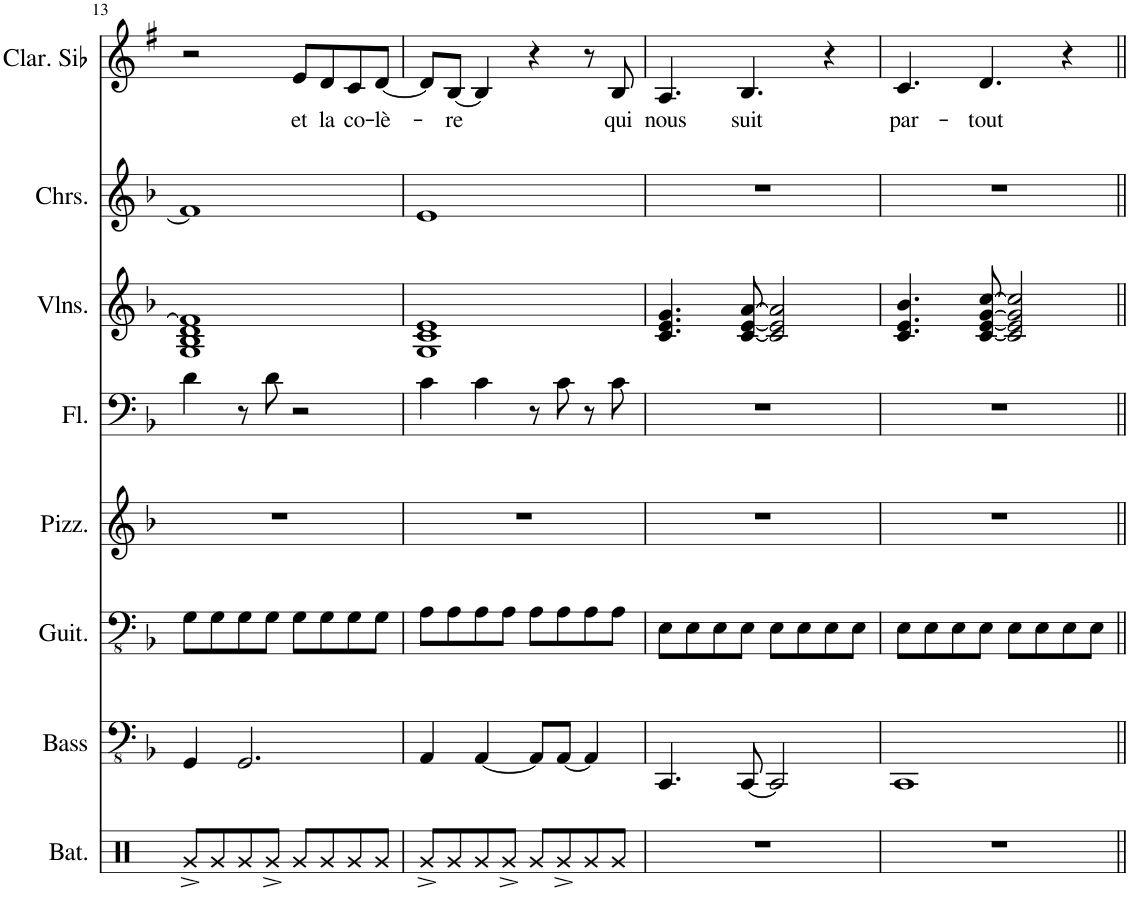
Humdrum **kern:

**kern	**kern	**kern	**kern	**kern	**kern	**kern	**kern	**text
*part8	*part7	*part6	*part5	*part4	*part3	*part2	*part1	*part1
*staff8	*staff7	*staff6	*staff5	*staff4	*staff3	*staff2	*staff1	*staff1
*I"Batterie	*I"Basse acoustique	*I"Guitare mute	*I"Pizzicato	*I"Flûte	*I"Violons	*I"Choeurs	*I"Clarinette en Sib	*
*I'Bat.	*I'Bass	*I'Guit.	*I'Pizz.	*I'Fl.	*I'Vlns.	*I'Chrs.	*I'Clar. Sib	*
!!LO:PB:g=z
*clefX	*clefFv4	*clefFv4	*clefG2	*clefF4	*clefG2	*clefG2	*clefG2	*
*	*	*	*	*	*	*	*Trd1c2	*
*k[]	*k[b-]	*k[b-]	*k[b-]	*k[b-]	*k[b-]	*k[b-]	*k[f#]	*
*M4/4	*M4/4	*M4/4	*M4/4	*M4/4	*M4/4	*M4/4	*M4/4	*
=13	=13	=13	=13	=13	=13	=13	=13	=13
8Rg^/L	4GGG/	8GG\L	1r	4d\	1G 1B- 1d 1f]	1f]	2r	.
8Rg/	.	8GG\	.	.	.	.	.	.
8Rg/	2.GGG/	8GG\	.	8r	.	.	.	.
8Rg^/J	.	8GG\J	.	8d\	.	.	.	.
!	!	!	!	!	!	!	!	!LO:LY:b
8Rg/L	.	8GG\L	.	2r	.	.	8e/L	et
!	!	!	!	!	!	!	!	!LO:LY:b
8Rg/	.	8GG\	.	.	.	.	8d/	la
!	!	!	!	!	!	!	!	!LO:LY:b
8Rg/	.	8GG\	.	.	.	.	8c/	co-
!	!	!	!	!	!	!	!	!LO:LY:b
8Rg/J	.	8GG\J	.	.	.	.	[8d/J	-lè-
=14	=14	=14	=14	=14	=14	=14	=14	=14
8Rg^/L	4AAA/	8AA\L	1r	4c\	1G 1c 1e	1e	8d/L]	.
!	!	!	!	!	!	!	!	!LO:LY:b
8Rg/	.	8AA\	.	.	.	.	[8B/J	-re
8Rg/	[4AAA/	8AA\	.	4c\	.	.	4B/]	.
8Rg^/J	.	8AA\J	.	.	.	.	.	.
8Rg/L	8AAA/L]	8AA\L	.	8r	.	.	4r	.
8Rg^/	[8AAA/J	8AA\	.	8c\	.	.	.	.
8Rg/	4AAA/]	8AA\	.	8r	.	.	8r	.
!	!	!	!	!	!	!	!	!LO:LY:b
8Rg/J	.	8AA\J	.	8c\	.	.	8B/	qui
=15	=15	=15	=15	=15	=15	=15	=15	=15
!	!	!	!	!	!	!	!	!LO:LY:b
1r	4.CCC/	8EE\L	1r	1r	4.c/ 4.e/ 4.g/	1r	4.A/	nous
.	.	8EE\	.	.	.	.	.	.
.	.	8EE\	.	.	.	.	.	.
!	!	!	!	!	!	!	!	!LO:LY:b
.	[8CCC/	8EE\J	.	.	[8c/ [8e/ [8a/	.	4.B/	suit
.	2CCC/]	8EE\L	.	.	2c/] 2e/] 2a/]	.	.	.
.	.	8EE\	.	.	.	.	.	.
.	.	8EE\	.	.	.	.	4r	.
.	.	8EE\J	.	.	.	.	.	.
=16	=16	=16	=16	=16	=16	=16	=16	=16
!	!	!	!	!	!	!	!	!LO:LY:b
1r	1CCC	8EE\L	1r	1r	4.c/ 4.e/ 4.b-/	1r	4.c/	par-
.	.	8EE\	.	.	.	.	.	.
.	.	8EE\	.	.	.	.	.	.
!	!	!	!	!	!	!	!	!LO:LY:b
.	.	8EE\J	.	.	[8c/ [8e/ [8g/ [8cc/	.	4.d/	-tout
.	.	8EE\L	.	.	2c/] 2e/] 2g/] 2cc/]	.	.	.
.	.	8EE\	.	.	.	.	.	.
.	.	8EE\	.	.	.	.	4r	.
.	.	8EE\J	.	.	.	.	.	.
=||	=||	=||	=||	=||	=||	=||	=||	=||
*-	*-	*-	*-	*-	*-	*-	*-	*-
